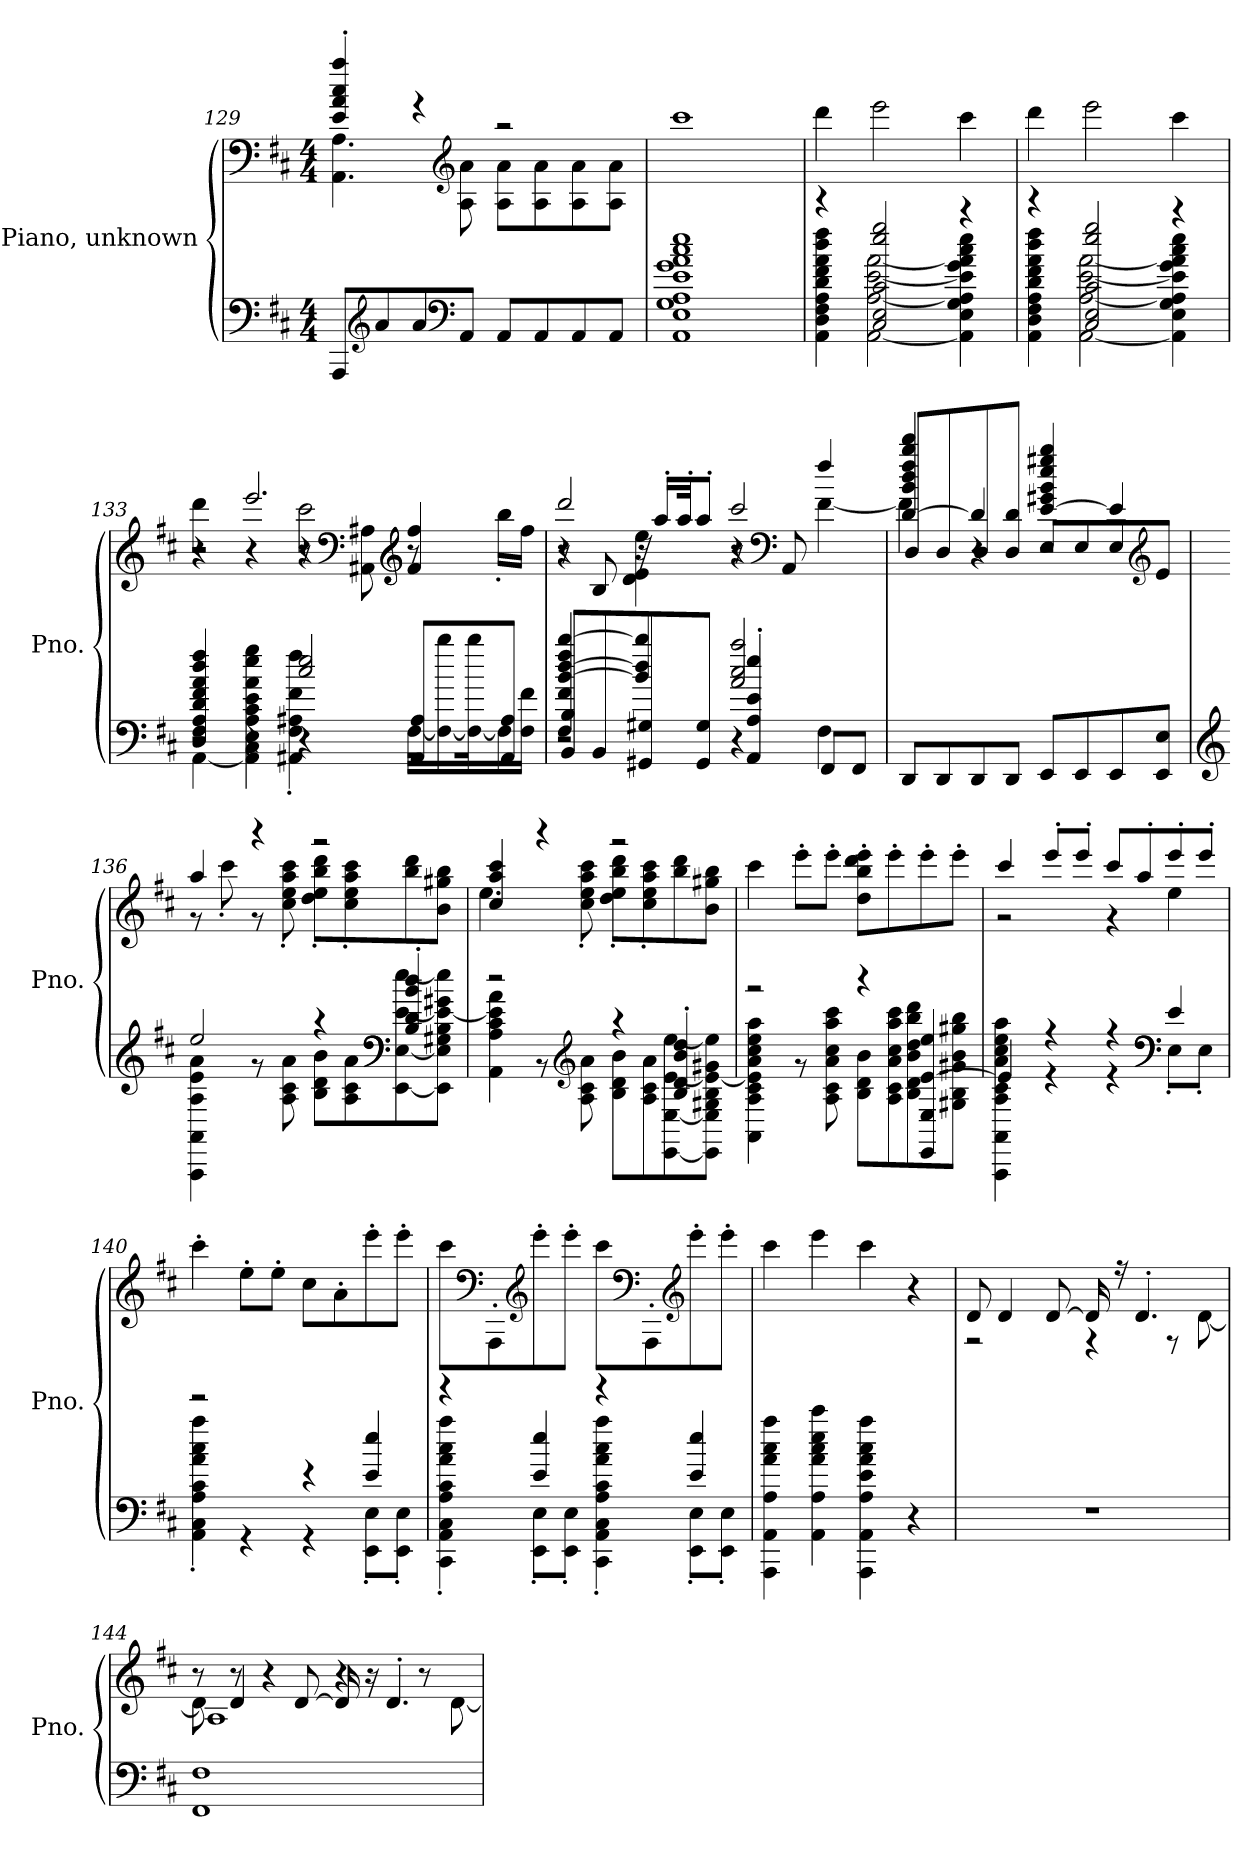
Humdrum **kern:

**kern	**kern
*part1	*part1
*staff2	*staff1
*I"Piano, unknown	*
*I'Pno.	*
*clefF4	*clefF4
*k[f#c#]	*k[f#c#]
*M4/4	*M4/4
=129	=129
*	*^
8AAA/L	4e/' 4a/' 4cc#/' 4aa/'	4.AA\ 4.A\
*clefG2	*	*
8a/	.	.
8a/	4r	.
*clefF4	*clefG2	*
8AA/J	.	8A\ 8a\
8AA/L	2r	8A\ 8a\L
8AA/	.	8A\ 8a\
8AA/	.	8A\ 8a\
8AA/J	.	8A\ 8a\J
*	*v	*v
=130	=130
1AA 1E 1G 1A 1e 1g 1a 1cc# 1ee	1ccc#
=131	=131
*^	*
4r	4AA\ 4D\ 4F#\ 4A\ 4d\ 4f#\ 4a\ 4dd\ 4ff#\	4ddd\
2C#/ 2E/ 2c#/ 2ee/ 2gg/	[2AA\ [2A\ [2e\ [2a\	2eee\
4r	4AA\] 4E\ 4G\ 4A\] 4e\] 4g\ 4a\] 4cc#\ 4ee\	4ccc#\
!!LO:LB:g=z
=132	=132	=132
4r	4AA\ 4D\ 4F#\ 4A\ 4d\ 4f#\ 4a\ 4dd\ 4ff#\	4ddd\
2C#/ 2E/ 2c#/ 2ee/ 2gg/	[2AA\ [2A\ [2e\ [2a\	2eee\
4r	4AA\] 4E\ 4G\ 4A\] 4e\] 4g\ 4a\] 4cc#\ 4ee\	4ccc#\
=133	=133	=133
*	*^	*^
*	*	*	*	*^
*	*	*	*	*	*^
4D/ 4F#/ 4A/ 4d/ 4f#/ 4a/ 4dd/ 4ff#/	[4AA\	2r	4r	2r	2r	4ddd\
4r	4AA\] 4C#\ 4E\ 4A\ 4c#\ 4e\ 4a\ 4ee\ 4gg\	.	2.eee/	.	.	4r
2cc#/ 2ee/	4AA#X\' 4F#\' 4A#X\' 4f#\' 4ff#\'	4r	.	2ccc#\	4r	8r
*	*	*	*clefF4	*	*	*
.	.	.	.	.	.	8AA#X\ 8A#X\
*	*	*	*clefG2	*	*	*
.	[32F#\KLL	8AA#/ 8A#/L	.	.	4f#/ 4ff#/	8r
.	16F#\_ 16bb\	.	.	.	.	.
.	32F#\_ 32bb\K	.	.	.	.	.
.	16F#\]	8AA#/ 8A#/J	.	.	.	16bb'\LL
.	16F#\ 16f#\JJ	.	.	.	.	16ff#\JJ
*	*	*	*	*	*v	*v
=134	=134	=134	=134	=134	=134
4F#/ 4f#/ [4b/ [4dd/ 4ff#/ [4bb/	2r	8BB/ 8B/L	2ddd/	4r	8r
.	.	8BB/	.	.	8B/
4b/] 4dd/] 4bb/]	.	8GG#X/ 8G#X/	.	4d\ 4e\ 4ee\	32r
.	.	.	.	.	16aa'/LL
.	.	.	.	.	32aa'/JK
.	.	8GG#/ 8G#/J	.	.	8aa'/J
2a/ 2cc#/ 2aa/	4r	4AA/' 4A/' 4e/' 4ee/'	2ccc#/	4r	8r
*	*	*	*clefF4	*	*
.	.	.	.	.	8AA/
.	4F#\	8FF#/L	.	[4f#\	4ff#/
.	.	8FF#/J	.	.	.
*v	*v	*v	*	*	*
!!LO:LB:g=z	!!	!!
=135	=135	=135	=135
8DD/L	[4d/ 4b/ 4dd/ 4ff#/ 4bb/ 4ddd/	4f#\]	8D/L
8DD/	.	.	8D/
8DD/	4d/]	4r	8D/
8DD/J	.	.	8D/ 8d/J
8EE/L	[4e/ 4g#X/ 4b/ 4ee/ 4gg#X/ 4bb/	2r	8E/L
8EE/	.	.	8E/
8EE/	4e/]	.	8E/
*	*clefG2	*	*
8EE/ 8E/J	.	.	8e/J
*	*v	*v	*v
=136	=136
*clefG2	*
*^	*^
2ee/	4AAA\ 4AA\ 4A\ 4e\ 4a\	4aa/	8r
.	.	.	8ccc#'\
.	8r	4r	8r
.	8A\ 8c#\ 8a\	.	8cc#\' 8ee\' 8aa\' 8ccc#\'
4r	8B\ 8d\ 8b\L	2r	8dd\' 8ee\' 8bb\' 8ddd\'L
.	8A\ 8c#\ 8a\	.	8cc#\' 8ee\' 8aa\' 8ccc#\'
*clefF4	*	*	*
4B/' 4d/' 4b/' 4dd/'	[8EE\ [8E\ [8e\ [8ee\	.	8bb\ 8ddd\
.	8EE\] 8E\] 8G#X\ 8B\ 8e\_ 8g#X\ 8ee\]J	.	8b\ 8gg#X\ 8bb\J
=137	=137	=137	=137
2r	4AA\ 4A\ 4c#\ 4e\] 4a\	4cc#/ 4aa/ 4ccc#/	4.ee\
.	8r	4r	.
*clefG2	*	*	*
.	8A\ 8c#\ 8a\	.	8cc#\' 8ee\' 8aa\' 8ccc#\'
4r	8B\ 8d\ 8b\L	2r	8dd\' 8ee\' 8bb\' 8ddd\'L
.	8A\ 8c#\ 8a\	.	8cc#\' 8ee\' 8aa\' 8ccc#\'
4B/' 4d/' 4b/' 4dd/'	[8EE\ [8E\ [8e\ [8ee\	.	8bb\ 8ddd\
.	8EE\] 8E\] 8G#X\ 8B\ 8e\_ 8g#X\ 8ee\]J	.	8b\ 8gg#X\ 8bb\J
*	*	*v	*v
!!LO:LB:g=z
=138	=138	=138
2r	4AA\ 4A\ 4c#\ 4e\] 4a\ 4cc#\ 4ee\ 4aa\	4ccc#\
.	8r	8eee'\L
.	8A\ 8c#\ 8a\ 8cc#\ 8aa\ 8ccc#\	8eee'\J
4r	8B\ 8d\ 8b\L	8dd\' 8bb\' 8ddd\' 8eee\'L
.	8A\ 8c#\ 8a\ 8cc#\ 8aa\ 8ccc#\	8eee'\
4EE/ 4E/ [4e/ 4ee/	8B\ 8d\ 8b\ 8dd\ 8bb\ 8ddd\	8eee'\
.	8G#X\ 8B\ 8g#X\ 8b\ 8gg#X\ 8bb\J	8eee'\J
=139	=139	=139
*	*	*^
4e/]	4AAA\ 4AA\ 4A\ 4c#\ 4a\ 4cc#\ 4ee\ 4aa\	4ccc#/	2r
4r	4r	8eee'/L	.
.	.	8eee'/J	.
4r	4r	8ccc#/L	4r
.	.	8aa'/	.
*clefF4	*	*	*
4e/	8E'\L	8eee'/	4ee\
.	8E'\J	8eee'/J	.
*	*	*v	*v
=140	=140	=140
2r	4AA\' 4C#\' 4A\' 4c#\' 4a\' 4cc#\' 4aa\'	4ccc#'\
.	4r	8ee'\L
.	.	8ee'\J
4r	4r	8cc#\L
.	.	8a'\
4e/ 4ee/	8EE\' 8E\'L	8eee'\
.	8EE\' 8E\'J	8eee'\J
!!LO:PB:g=z
=141	=141	=141
4r	4CC#\' 4AA\' 4C#\' 4A\' 4c#\' 4a\' 4cc#\' 4aa\'	8ccc#\L
*	*	*clefF4
.	.	8AAA'\
*	*	*clefG2
4e/ 4ee/	8EE\' 8E\'L	8eee'\
.	8EE\' 8E\'J	8eee'\J
4r	4CC#\' 4AA\' 4C#\' 4A\' 4c#\' 4a\' 4cc#\' 4aa\'	8ccc#\L
*	*	*clefF4
.	.	8AAA'\
*	*	*clefG2
4e/ 4ee/	8EE\' 8E\'L	8eee'\
.	8EE\' 8E\'J	8eee'\J
*v	*v	*
=142	=142
4AAA\ 4AA\ 4A\ 4a\ 4cc#\ 4aa\	4ccc#\
4AA\ 4A\ 4a\ 4cc#\ 4ee\ 4ccc#\	4eee\
4AAA\ 4AA\ 4A\ 4e\ 4a\ 4cc#\ 4aa\	4ccc#\
4r	4r
=143	=143
*	*^
1r	8d/	2r
.	4d/	.
.	[8d/	.
.	16d/]	4r
.	16r	.
.	4.d'/	.
.	.	8r
.	.	[8d\
!!LO:LB:g=z
=144	=144	=144
*	*	*^
1FF# 1F#	8r	8d\]	1A
.	4d/	8r	.
.	.	4r	.
.	[8d/	.	.
.	16d/]	4r	.
.	16r	.	.
.	4.d'/	.	.
.	.	8r	.
.	.	[8d\	.
*	*v	*v	*v
=	=
*-	*-
